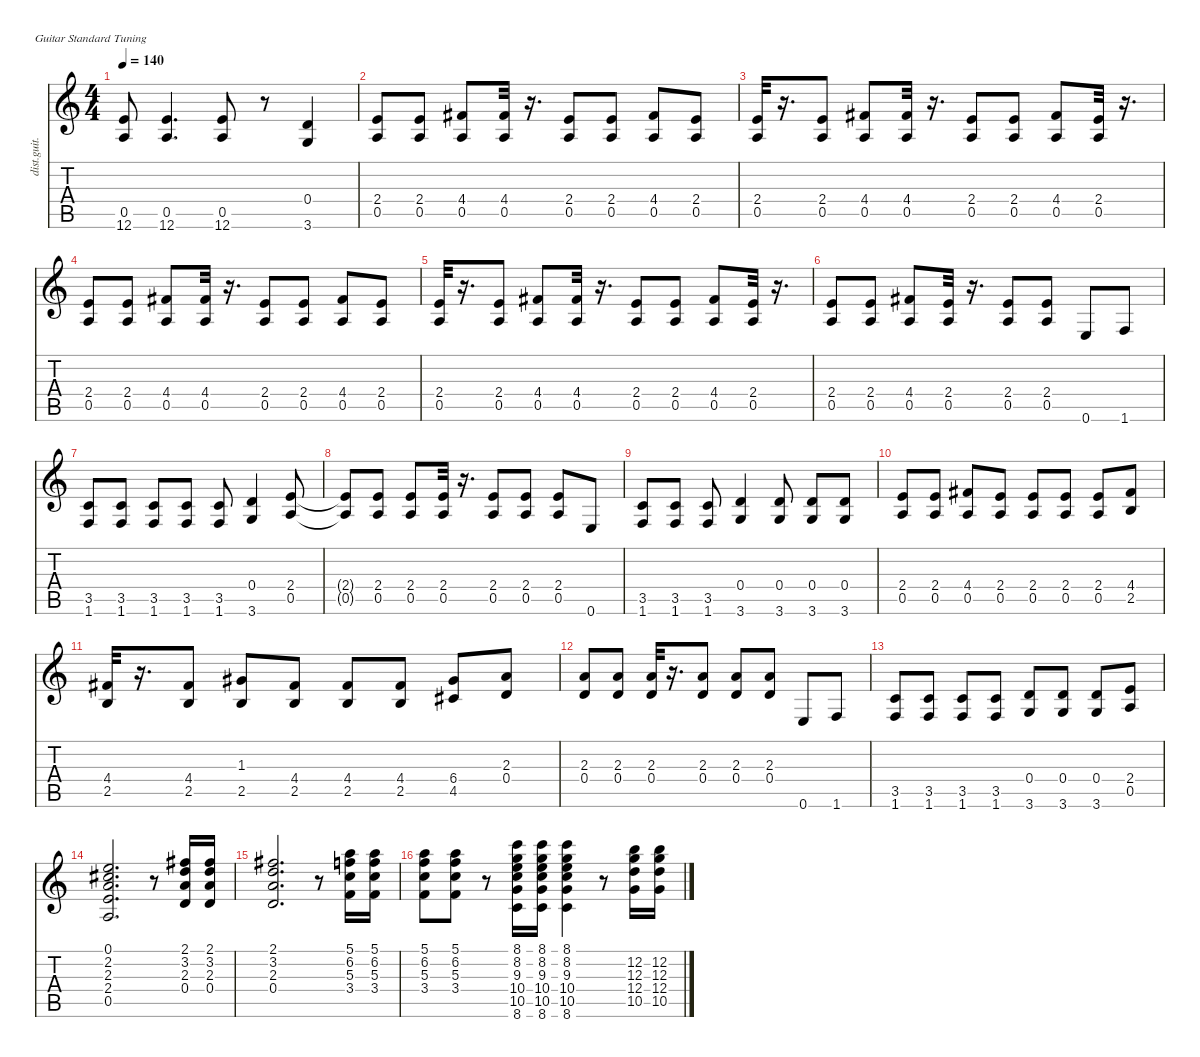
\defaultSystemsLayout 4
\hideDynamics
\bracketExtendMode nobrackets
\otherSystemsTrackNameOrientation horizontal
\track ("Electric Guitar 2" "dist.guit.") {instrument distortionguitar}
\staff {score tabs}
\tuning (E4 B3 G3 D3 A2 E2)
\ts (4 4)
\tempo 140
\clef g2
\ks c
(0.5{t} 12.6{t}).8{dy f} (0.5 12.6).4{d} (0.5 12.6).8 r.8 (0.4 3.6).4 |
(2.4 0.5).8 (2.4 0.5).8 (4.4{acc #} 0.5).8 (4.4{acc #} 0.5).32 r.16{d} (2.4 0.5).8 (2.4 0.5).8 (4.4{acc #} 0.5).8 (2.4 0.5).8 |
(2.4 0.5).32 r.16{d} (2.4 0.5).8 (4.4{acc #} 0.5).8 (4.4{acc #} 0.5).32 r.16{d} (2.4 0.5).8 (2.4 0.5).8 (4.4{acc #} 0.5).8 (2.4 0.5).32 r.16{d} |
(2.4 0.5).8 (2.4 0.5).8 (4.4{acc #} 0.5).8 (4.4{acc #} 0.5).32 r.16{d} (2.4 0.5).8 (2.4 0.5).8 (4.4{acc #} 0.5).8 (2.4 0.5).8 |
(2.4 0.5).32 r.16{d} (2.4 0.5).8 (4.4{acc #} 0.5).8 (4.4{acc #} 0.5).32 r.16{d} (2.4 0.5).8 (2.4 0.5).8 (4.4{acc #} 0.5).8 (2.4 0.5).32 r.16{d} |
(2.4 0.5).8 (2.4 0.5).8 (4.4{acc #} 0.5).8 (2.4 0.5).32 r.16{d} (2.4 0.5).8 (2.4 0.5).8 0.6.8 1.6.8 |
(3.5 1.6).8 (3.5 1.6).8 (3.5 1.6).8 (3.5 1.6).8 (3.5 1.6).8 (0.4 3.6).4 (2.4 0.5).8 |
(2.4{t} 0.5{t}).8 (2.4 0.5).8 (2.4 0.5).8 (2.4 0.5).32 r.16{d} (2.4 0.5).8 (2.4 0.5).8 (2.4 0.5).8 0.6.8 |
(3.5 1.6).8 (3.5 1.6).8 (3.5 1.6).8 (0.4 3.6).4 (0.4 3.6).8 (0.4 3.6).8 (0.4 3.6).8 |
(2.4 0.5).8 (2.4 0.5).8 (4.4{acc #} 0.5).8 (2.4 0.5).8 (2.4 0.5).8 (2.4 0.5).8 (2.4 0.5).8 (4.4{acc #} 2.5).8 |
(4.4{acc #} 2.5).32 r.16{d} (4.4{acc #} 2.5).8 (1.3{acc #} 2.5).8 (4.4{acc #} 2.5).8 (4.4{acc #} 2.5).8 (4.4{acc #} 2.5).8 (6.4{acc #} 4.5{acc #}).8 (2.3 0.4).8 |
(2.3 0.4).8 (2.3 0.4).8 (2.3 0.4).32 r.16{d} (2.3 0.4).8 (2.3 0.4).8 (2.3 0.4).8 0.6.8 1.6.8 |
(3.5 1.6).8 (3.5 1.6).8 (3.5 1.6).8 (3.5 1.6).8 (0.4 3.6).8 (0.4 3.6).8 (0.4 3.6).8 (2.4 0.5).8 |
(0.1 2.2{acc #} 2.3 2.4 0.5).2{d dy mf} r.8 (2.1{acc #} 3.2 2.3 0.4).16 (2.1{acc #} 3.2 2.3 0.4).16 |
(2.1{acc #} 3.2 2.3 0.4).2{d} r.8 (5.1 6.2 5.3 3.4).16 (5.1 6.2 5.3 3.4).16 |
(5.1 6.2 5.3 3.4).8 (5.1 6.2 5.3 3.4).8 r.8 (8.1 8.2 9.3 10.4 10.5 8.6).16 (8.1 8.2 9.3 10.4 10.5 8.6).16 (8.1 8.2 9.3 10.4 10.5 8.6).4 r.8 (12.2 12.3 12.4 10.5).16 (12.2 12.3 12.4 10.5).16
